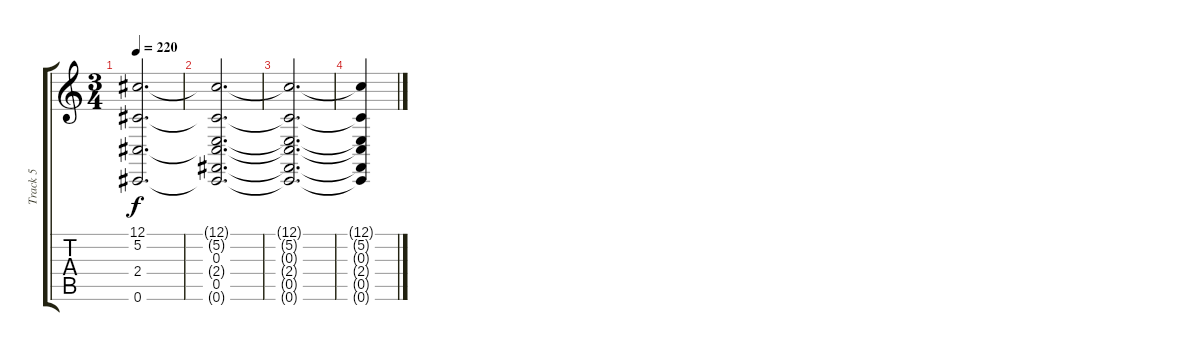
\track ("Track 5" "Track 5") {instrument pad2warm}
\staff {score tabs}
\tuning (Db4 Ab3 E3 B2 Gb2 Db2) {hide}
\ts (3 4)
\tempo 220
\clef g2
\ks c
(12.1 5.2 2.4 0.6).2{d dy f} |
(12.1{t} 5.2{t} 0.3 2.4{t} 0.5 0.6{t}).2{d} |
(12.1{t} 5.2{t} 0.3{t} 2.4{t} 0.5{t} 0.6{t}).2{d} |
(12.1{t} 5.2{t} 0.3{t} 2.4{t} 0.5{t} 0.6{t}).4
